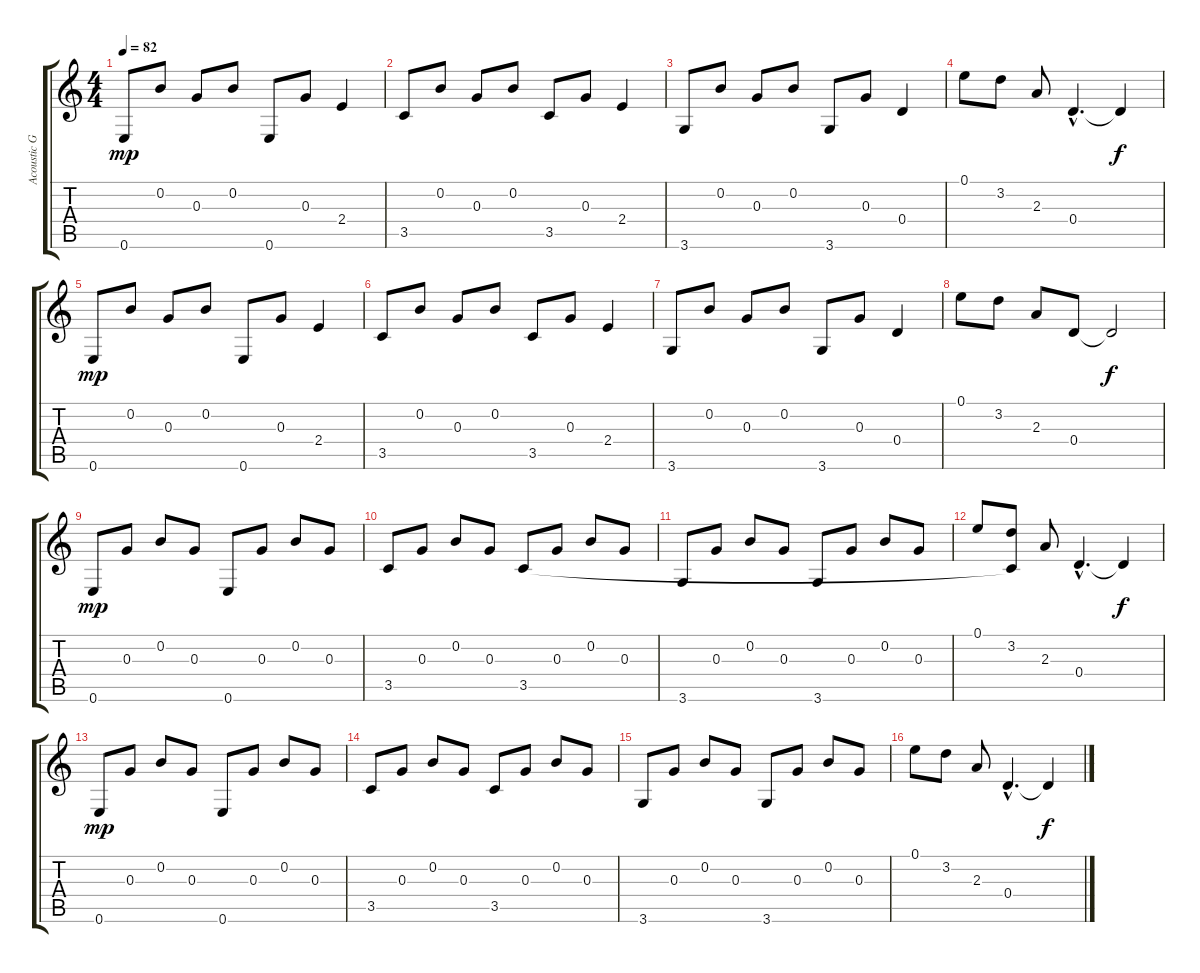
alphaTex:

\track ("Acoustic Guitar" "Acoustic G") {instrument acousticguitarsteel}
\staff {score tabs}
\tuning (E4 B3 G3 D3 A2 E2) {hide}
\ts (4 4)
\tempo 82
\clef g2
\ks c
0.6.8{dy mp} 0.2.8 0.3.8 0.2.8 0.6.8 0.3.8 2.4.4 |
3.5.8 0.2.8 0.3.8 0.2.8 3.5.8 0.3.8 2.4.4 |
3.6.8 0.2.8 0.3.8 0.2.8 3.6.8 0.3.8 0.4.4 |
0.1.8 3.2.8 2.3.8 0.4{hac}.4{d} 0.4{t}.4{dy f} |
0.6.8{dy mp} 0.2.8 0.3.8 0.2.8 0.6.8 0.3.8 2.4.4 |
3.5.8 0.2.8 0.3.8 0.2.8 3.5.8 0.3.8 2.4.4 |
3.6.8 0.2.8 0.3.8 0.2.8 3.6.8 0.3.8 0.4.4 |
0.1.8 3.2.8 2.3.8 0.4.8 0.4{t}.2{dy f} |
0.6.8{dy mp} 0.3.8 0.2.8 0.3.8 0.6.8 0.3.8 0.2.8 0.3.8 |
3.5.8 0.3.8 0.2.8 0.3.8 3.5.8 0.3.8 0.2.8 0.3.8 |
3.6.8 0.3.8 0.2.8 0.3.8 3.6.8 0.3.8 0.2.8 0.3.8 |
0.1.8 (3.2 3.5{t}).8 2.3.8 0.4{hac}.4{d} 0.4{t}.4{dy f} |
0.6.8{dy mp} 0.3.8 0.2.8 0.3.8 0.6.8 0.3.8 0.2.8 0.3.8 |
3.5.8 0.3.8 0.2.8 0.3.8 3.5.8 0.3.8 0.2.8 0.3.8 |
3.6.8 0.3.8 0.2.8 0.3.8 3.6.8 0.3.8 0.2.8 0.3.8 |
0.1.8 3.2.8 2.3.8 0.4{hac}.4{d} 0.4{t}.4{dy f}
